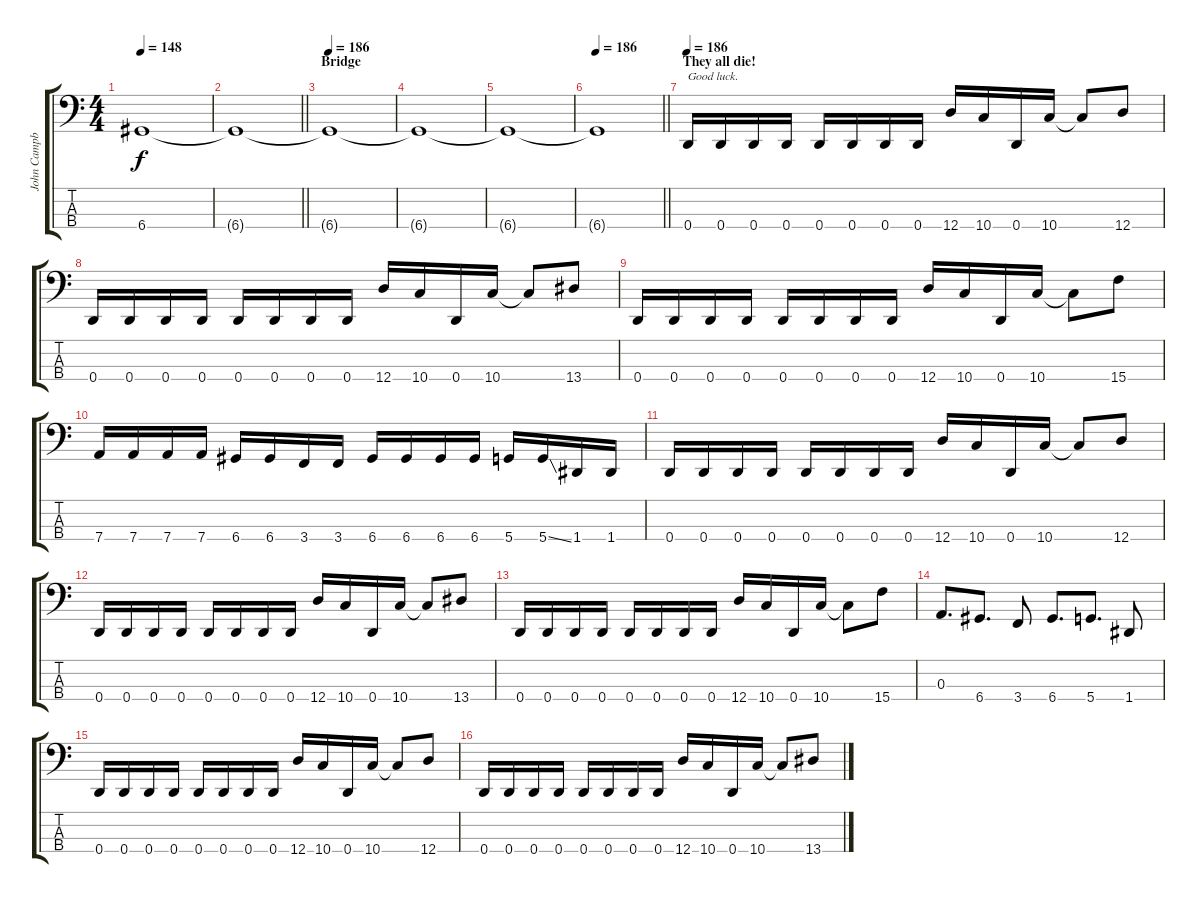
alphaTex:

\track ("John Campbell (Bass)" "John Campb") {instrument electricbasspick}
\staff {score tabs}
\tuning (G2 D2 A1 D1) {hide}
\ts (4 4)
\tempo 148
\clef f4
\ks c
6.4{t}.1{dy f} |
\barLineRight lightlight
6.4{t}.1 |
\section ("" "Bridge")
\tempo 186
6.4{t}.1 |
6.4{t}.1 |
6.4{t}.1 |
\tempo 186
\barLineRight lightlight
6.4{t}.1 |
\section ("" "They all die!")
\tempo 186
0.4.16{txt "Good luck."} 0.4.16 0.4.16 0.4.16 0.4.16 0.4.16 0.4.16 0.4.16 12.4.16 10.4.16 0.4.16 10.4.16 10.4{t}.8 12.4.8 |
0.4.16 0.4.16 0.4.16 0.4.16 0.4.16 0.4.16 0.4.16 0.4.16 12.4.16 10.4.16 0.4.16 10.4.16 10.4{t}.8 13.4.8 |
0.4.16 0.4.16 0.4.16 0.4.16 0.4.16 0.4.16 0.4.16 0.4.16 12.4.16 10.4.16 0.4.16 10.4.16 10.4{t}.8 15.4.8 |
7.4.16 7.4.16 7.4.16 7.4.16 6.4.16 6.4.16 3.4.16 3.4.16 6.4.16 6.4.16 6.4.16 6.4.16 5.4.16 5.4{ss}.16 1.4.16 1.4.16 |
0.4.16 0.4.16 0.4.16 0.4.16 0.4.16 0.4.16 0.4.16 0.4.16 12.4.16 10.4.16 0.4.16 10.4.16 10.4{t}.8 12.4.8 |
0.4.16 0.4.16 0.4.16 0.4.16 0.4.16 0.4.16 0.4.16 0.4.16 12.4.16 10.4.16 0.4.16 10.4.16 10.4{t}.8 13.4.8 |
0.4.16 0.4.16 0.4.16 0.4.16 0.4.16 0.4.16 0.4.16 0.4.16 12.4.16 10.4.16 0.4.16 10.4.16 10.4{t}.8 15.4.8 |
0.3.8{d} 6.4.8{d} 3.4.8 6.4.8{d} 5.4.8{d} 1.4.8 |
0.4.16 0.4.16 0.4.16 0.4.16 0.4.16 0.4.16 0.4.16 0.4.16 12.4.16 10.4.16 0.4.16 10.4.16 10.4{t}.8 12.4.8 |
0.4.16 0.4.16 0.4.16 0.4.16 0.4.16 0.4.16 0.4.16 0.4.16 12.4.16 10.4.16 0.4.16 10.4.16 10.4{t}.8 13.4.8
